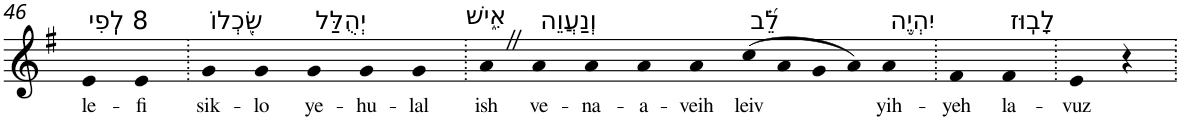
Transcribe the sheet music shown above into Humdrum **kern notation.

**kern	**text
*part1	*part1
*staff1	*staff1
*I"Piano	*
*I'Pno	*
!!LO:PB:g=z
*clefG2	*
*k[f#]	*
*G:	*
=46	=46
!LO:TX:a:t=8 לְֽפִי	!
!	!LO:LY:b
4e	le-
!	!LO:LY:b
4e	-fi
=47.	=47.
!LO:TX:a:t=שִׂ֭כְלוֹ	!
!	!LO:LY:b
4g	sik-
!	!LO:LY:b
4g	-lo
!LO:TX:a:t=יְהֻלַּל	!
!	!LO:LY:b
4g	ye-
!	!LO:LY:b
4g	-hu-
!	!LO:LY:b
4g	-lal
=48.	=48.
!LO:TX:a:t=אִ֑ישׁ	!
!	!LO:LY:b
4aZ	ish
!LO:TX:a:t=וְנַעֲוֵה	!
!	!LO:LY:b
4a	ve-
!	!LO:LY:b
4a	-na-
!	!LO:LY:b
4a	-a-
!	!LO:LY:b
4a	-veih
!LO:TX:a:t=לֵ֝֗ב	!
!	!LO:LY:b
(>8cc	leiv
8a	.
8g	.
8a)	.
!LO:TX:a:t=יִהְיֶ֥ה	!
!	!LO:LY:b
4a	yih-
=49.	=49.
!	!LO:LY:b
4f#	-yeh
!LO:TX:a:t=לָבֽוּז	!
!	!LO:LY:b
4f#	la-
=50.	=50.
!	!LO:LY:b
4e	-vuz
4r	.
=.	=.
*-	*-
